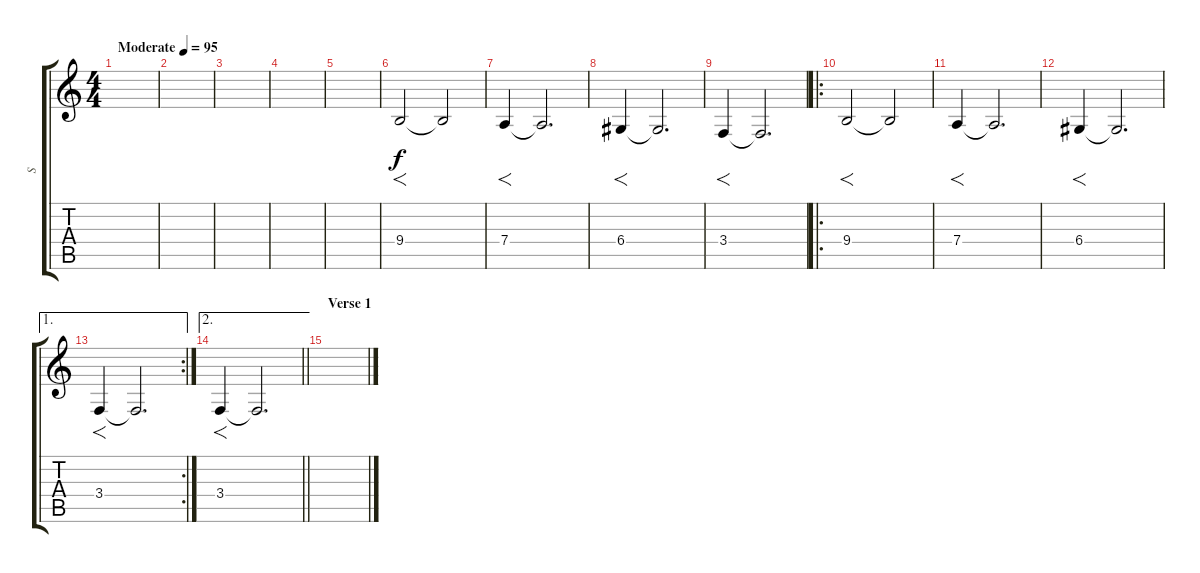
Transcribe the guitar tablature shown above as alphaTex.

\track ("S" "S") {instrument stringensemble1}
\staff {score tabs}
\tuning (E4 B3 G3 D3 A2 E2) {hide}
\ts (4 4)
\tempo (95 "Moderate")
\clef g2
\ks c
|
|
|
|
|
9.4.2{f} 9.4{t}.2 |
7.4.4{f} 7.4{t}.2{d} |
6.4.4{f} 6.4{t}.2{d} |
3.4.4{f} 3.4{t}.2{d} |
\ro
9.4.2{f} 9.4{t}.2 |
7.4.4{f} 7.4{t}.2{d} |
6.4.4{f} 6.4{t}.2{d} |
\ae 1
\rc 2
3.4.4{f} 3.4{t}.2{d} |
\ae 2
\barLineRight lightlight
3.4.4{f} 3.4{t}.2{d} |
\section ("" "Verse 1")
